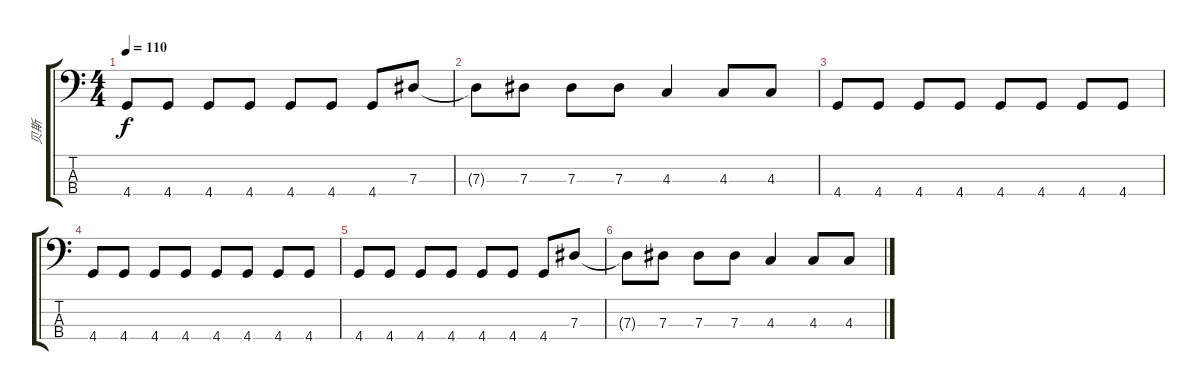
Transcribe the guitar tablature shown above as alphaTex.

\track ("贝斯" "贝斯") {instrument electricbassfinger}
\staff {score tabs}
\tuning (Gb2 Db2 Ab1 Eb1) {hide}
\ts (4 4)
\tempo 110
\clef f4
\ks c
4.4.8{dy f} 4.4.8 4.4.8 4.4.8 4.4.8 4.4.8 4.4.8 7.3.8 |
7.3{t}.8 7.3.8 7.3.8 7.3.8 4.3.4 4.3.8 4.3.8 |
4.4.8 4.4.8 4.4.8 4.4.8 4.4.8 4.4.8 4.4.8 4.4.8 |
4.4.8 4.4.8 4.4.8 4.4.8 4.4.8 4.4.8 4.4.8 4.4.8 |
4.4.8 4.4.8 4.4.8 4.4.8 4.4.8 4.4.8 4.4.8 7.3.8 |
7.3{t}.8 7.3.8 7.3.8 7.3.8 4.3.4 4.3.8 4.3.8
